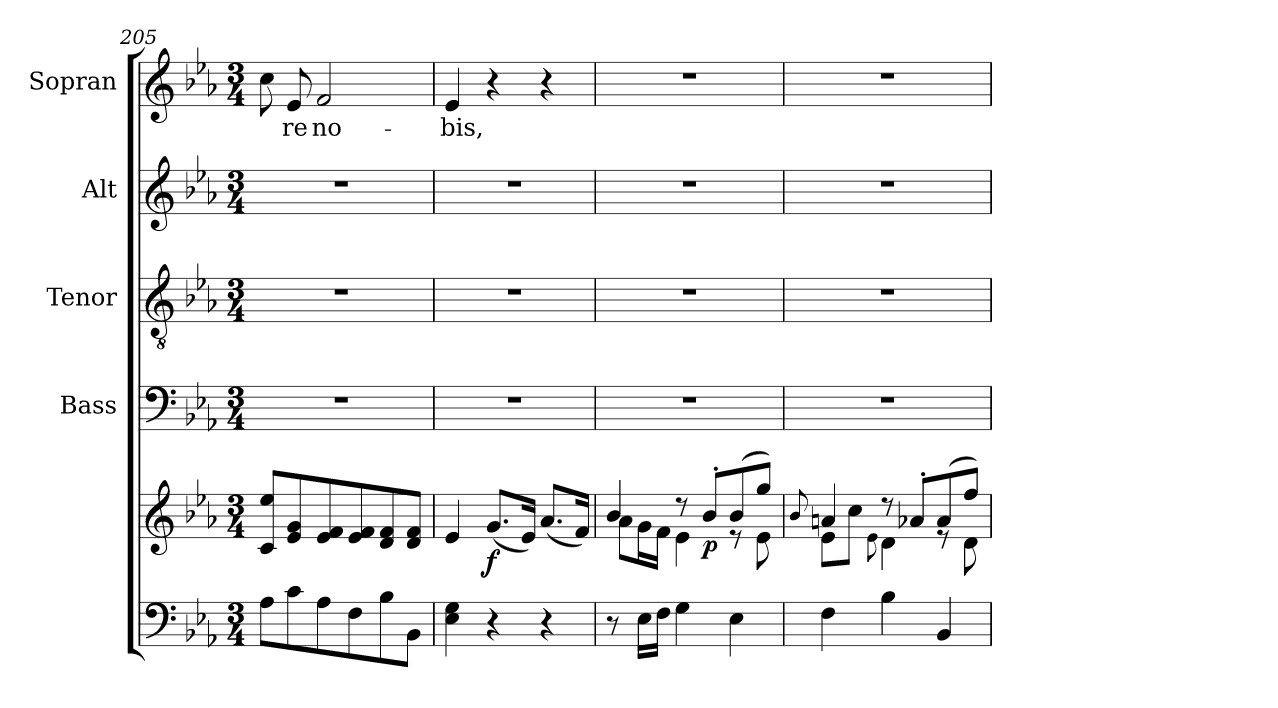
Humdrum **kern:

**kern	**kern	**dynam	**kern	**kern	**kern	**kern	**text
*part5	*part5	*part5	*part4	*part3	*part2	*part1	*part1
*staff6	*staff5	*staff5/6	*staff4	*staff3	*staff2	*staff1	*staff1
*	*	*	*I"Bass	*I"Tenor	*I"Alt	*I"Sopran	*
*	*	*	*I'B.	*I'T.	*I'A.	*I'S.	*
*clefF4	*clefG2	*	*clefF4	*clefGv2	*clefG2	*clefG2	*
*k[b-e-a-]	*k[b-e-a-]	*	*k[b-e-a-]	*k[b-e-a-]	*k[b-e-a-]	*k[b-e-a-]	*
*E-:	*E-:	*	*E-:	*E-:	*E-:	*E-:	*
*M3/4	*M3/4	*	*M3/4	*M3/4	*M3/4	*M3/4	*
=205	=205	=205	=205	=205	=205	=205	=205
8A-\L	8c/ 8ee-/L	.	2.r	2.r	2.r	8cc\	.
!	!	!	!	!	!	!	!LO:LY:b
8c\	8e-/ 8g/	.	.	.	.	8e-/	-re
!	!	!	!	!	!	!	!LO:LY:b
8A-\	8e-/ 8f/	.	.	.	.	2f/	no-
8F\	8e-/ 8f/	.	.	.	.	.	.
8B-\	8d/ 8f/	.	.	.	.	.	.
8BB-\J	8d/ 8f/J	.	.	.	.	.	.
!!LO:LB:g=z
=206	=206	=206	=206	=206	=206	=206	=206
!	!	!	!	!	!	!	!LO:LY:b
4E-\ 4G\	4e-/	.	2.r	2.r	2.r	4e-/	-bis,
!	!	!LO:DY:b	!	!	!	!	!
4r	(<8.g/L	f	.	.	.	4r	.
.	16e-/Jk)	.	.	.	.	.	.
4r	(<8.a-/L	.	.	.	.	4r	.
.	16f/Jk)	.	.	.	.	.	.
=207	=207	=207	=207	=207	=207	=207	=207
*	*^	*	*	*	*	*	*
8r	4b-/	8a-\L	.	2.r	2.r	2.r	2.r	.
16E-\LL	.	16g\L	.	.	.	.	.	.
16F\JJ	.	16f\JJ	.	.	.	.	.	.
4G\	8rcc	4e-\	.	.	.	.	.	.
!	!	!	!LO:DY:b	!	!	!	!	!
.	8b-'</L	.	p	.	.	.	.	.
4E-\	(>8b-/	8rd	.	.	.	.	.	.
.	8gg/J)	8e-\	.	.	.	.	.	.
=208	=208	=208	=208	=208	=208	=208	=208	=208
.	8qqb-/	.	.	.	.	.	.	.
4F\	4an/	8e-\L	.	2.r	2.r	2.r	2.r	.
.	.	8cc\J	.	.	.	.	.	.
.	.	8qqe-\	.	.	.	.	.	.
4B-\	8rcc	4d\	.	.	.	.	.	.
.	8a-X'</L	.	.	.	.	.	.	.
4BB-/	(>8a-/	8rd	.	.	.	.	.	.
.	8ff/J)	8d\	.	.	.	.	.	.
*	*v	*v	*	*	*	*	*	*
=	=	=	=	=	=	=	=
*-	*-	*-	*-	*-	*-	*-	*-
